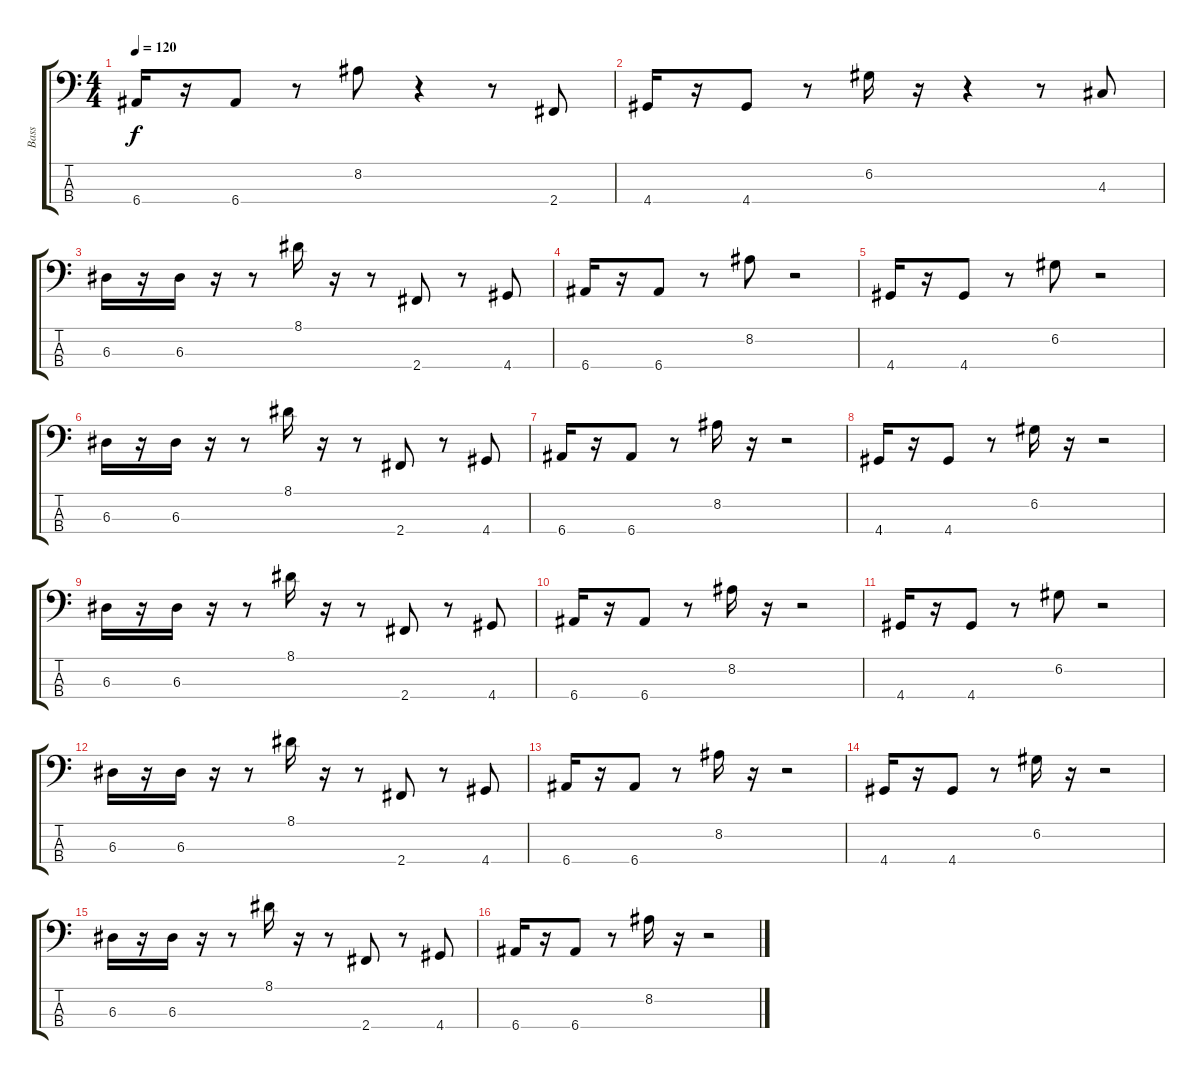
\track ("Bass" "Bass") {instrument fretlessbass}
\staff {score tabs}
\tuning (G2 D2 A1 E1) {hide}
\ts (4 4)
\tempo 120
\clef f4
\ks c
6.4.16{dy f} r.16 6.4.8 r.8 8.2.8 r.4 r.8 2.4.8 |
4.4.16 r.16 4.4.8 r.8 6.2.16 r.16 r.4 r.8 4.3.8 |
6.3.16 r.16 6.3.16 r.16 r.8 8.1.16 r.16 r.8 2.4.8 r.8 4.4.8 |
6.4.16 r.16 6.4.8 r.8 8.2.8 r.2 |
4.4.16 r.16 4.4.8 r.8 6.2.8 r.2 |
6.3.16 r.16 6.3.16 r.16 r.8 8.1.16 r.16 r.8 2.4.8 r.8 4.4.8 |
6.4.16 r.16 6.4.8 r.8 8.2.16 r.16 r.2 |
4.4.16 r.16 4.4.8 r.8 6.2.16 r.16 r.2 |
6.3.16 r.16 6.3.16 r.16 r.8 8.1.16 r.16 r.8 2.4.8 r.8 4.4.8 |
6.4.16 r.16 6.4.8 r.8 8.2.16 r.16 r.2 |
4.4.16 r.16 4.4.8 r.8 6.2.8 r.2 |
6.3.16 r.16 6.3.16 r.16 r.8 8.1.16 r.16 r.8 2.4.8 r.8 4.4.8 |
6.4.16 r.16 6.4.8 r.8 8.2.16 r.16 r.2 |
4.4.16 r.16 4.4.8 r.8 6.2.16 r.16 r.2 |
6.3.16 r.16 6.3.16 r.16 r.8 8.1.16 r.16 r.8 2.4.8 r.8 4.4.8 |
6.4.16 r.16 6.4.8 r.8 8.2.16 r.16 r.2
